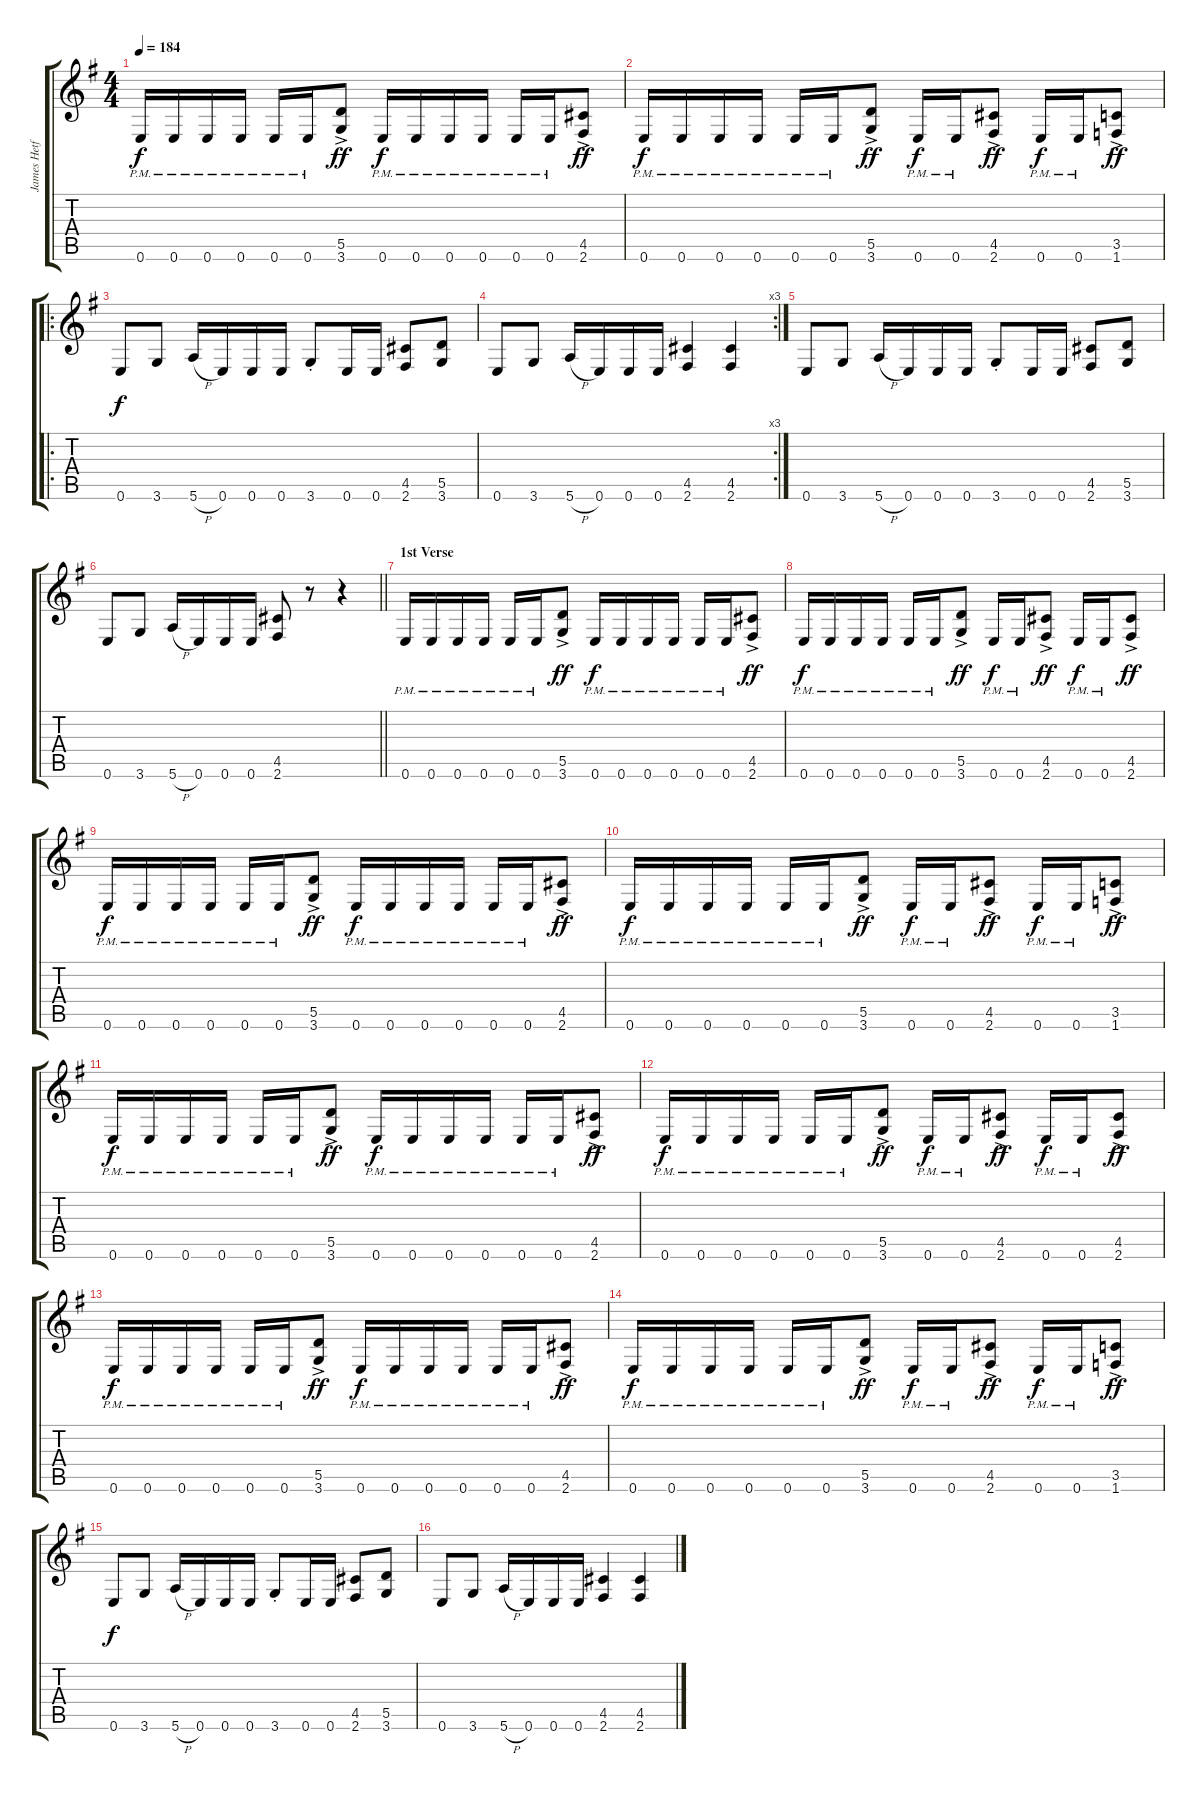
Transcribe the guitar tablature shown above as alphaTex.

\track ("James Hetfield" "James Hetf") {instrument distortionguitar}
\staff {score tabs}
\tuning (E4 B3 G3 D3 A2 E2) {hide}
\ts (4 4)
\tempo 184
\clef g2
\ks g
0.6{pm}.16{dy f} 0.6{pm}.16 0.6{pm}.16 0.6{pm}.16 0.6{pm}.16 0.6{pm}.16 (5.5{ac} 3.6{ac}).8{dy ff} 0.6{pm}.16{dy f} 0.6{pm}.16 0.6{pm}.16 0.6{pm}.16 0.6{pm}.16 0.6{pm}.16 (4.5{ac} 2.6{ac}).8{dy ff} |
0.6{pm}.16{dy f} 0.6{pm}.16 0.6{pm}.16 0.6{pm}.16 0.6{pm}.16 0.6{pm}.16 (5.5{ac} 3.6{ac}).8{dy ff} 0.6{pm}.16{dy f} 0.6{pm}.16 (4.5{ac} 2.6{ac}).8{dy ff} 0.6{pm}.16{dy f} 0.6{pm}.16 (3.5{ac} 1.6{ac}).8{dy ff} |
\ro
0.6.8{dy f} 3.6.8 5.6{h}.16 0.6.16 0.6.16 0.6.16 3.6{st}.8 0.6.16 0.6.16 (4.5 2.6).8 (5.5 3.6).8 |
\rc 3
0.6.8 3.6.8 5.6{h}.16 0.6.16 0.6.16 0.6.16 (4.5 2.6).4 (4.5 2.6).4 |
0.6.8 3.6.8 5.6{h}.16 0.6.16 0.6.16 0.6.16 3.6{st}.8 0.6.16 0.6.16 (4.5 2.6).8 (5.5 3.6).8 |
\barLineRight lightlight
0.6.8 3.6.8 5.6{h}.16 0.6.16 0.6.16 0.6.16 (4.5 2.6).8 r.8 r.4 |
\section ("" "1st Verse")
0.6{pm}.16 0.6{pm}.16 0.6{pm}.16 0.6{pm}.16 0.6{pm}.16 0.6{pm}.16 (5.5{ac} 3.6{ac}).8{dy ff} 0.6{pm}.16{dy f} 0.6{pm}.16 0.6{pm}.16 0.6{pm}.16 0.6{pm}.16 0.6{pm}.16 (4.5{ac} 2.6{ac}).8{dy ff} |
0.6{pm}.16{dy f} 0.6{pm}.16 0.6{pm}.16 0.6{pm}.16 0.6{pm}.16 0.6{pm}.16 (5.5{ac} 3.6{ac}).8{dy ff} 0.6{pm}.16{dy f} 0.6{pm}.16 (4.5{ac} 2.6{ac}).8{dy ff} 0.6{pm}.16{dy f} 0.6{pm}.16 (4.5{ac} 2.6{ac}).8{dy ff} |
0.6{pm}.16{dy f} 0.6{pm}.16 0.6{pm}.16 0.6{pm}.16 0.6{pm}.16 0.6{pm}.16 (5.5{ac} 3.6{ac}).8{dy ff} 0.6{pm}.16{dy f} 0.6{pm}.16 0.6{pm}.16 0.6{pm}.16 0.6{pm}.16 0.6{pm}.16 (4.5{ac} 2.6{ac}).8{dy ff} |
0.6{pm}.16{dy f} 0.6{pm}.16 0.6{pm}.16 0.6{pm}.16 0.6{pm}.16 0.6{pm}.16 (5.5{ac} 3.6{ac}).8{dy ff} 0.6{pm}.16{dy f} 0.6{pm}.16 (4.5{ac} 2.6{ac}).8{dy ff} 0.6{pm}.16{dy f} 0.6{pm}.16 (3.5{ac} 1.6{ac}).8{dy ff} |
0.6{pm}.16{dy f} 0.6{pm}.16 0.6{pm}.16 0.6{pm}.16 0.6{pm}.16 0.6{pm}.16 (5.5{ac} 3.6{ac}).8{dy ff} 0.6{pm}.16{dy f} 0.6{pm}.16 0.6{pm}.16 0.6{pm}.16 0.6{pm}.16 0.6{pm}.16 (4.5{ac} 2.6{ac}).8{dy ff} |
0.6{pm}.16{dy f} 0.6{pm}.16 0.6{pm}.16 0.6{pm}.16 0.6{pm}.16 0.6{pm}.16 (5.5{ac} 3.6{ac}).8{dy ff} 0.6{pm}.16{dy f} 0.6{pm}.16 (4.5{ac} 2.6{ac}).8{dy ff} 0.6{pm}.16{dy f} 0.6{pm}.16 (4.5{ac} 2.6{ac}).8{dy ff} |
0.6{pm}.16{dy f} 0.6{pm}.16 0.6{pm}.16 0.6{pm}.16 0.6{pm}.16 0.6{pm}.16 (5.5{ac} 3.6{ac}).8{dy ff} 0.6{pm}.16{dy f} 0.6{pm}.16 0.6{pm}.16 0.6{pm}.16 0.6{pm}.16 0.6{pm}.16 (4.5{ac} 2.6{ac}).8{dy ff} |
0.6{pm}.16{dy f} 0.6{pm}.16 0.6{pm}.16 0.6{pm}.16 0.6{pm}.16 0.6{pm}.16 (5.5{ac} 3.6{ac}).8{dy ff} 0.6{pm}.16{dy f} 0.6{pm}.16 (4.5{ac} 2.6{ac}).8{dy ff} 0.6{pm}.16{dy f} 0.6{pm}.16 (3.5{ac} 1.6{ac}).8{dy ff} |
0.6.8{dy f} 3.6.8 5.6{h}.16 0.6.16 0.6.16 0.6.16 3.6{st}.8 0.6.16 0.6.16 (4.5 2.6).8 (5.5 3.6).8 |
0.6.8 3.6.8 5.6{h}.16 0.6.16 0.6.16 0.6.16 (4.5 2.6).4 (4.5 2.6).4
